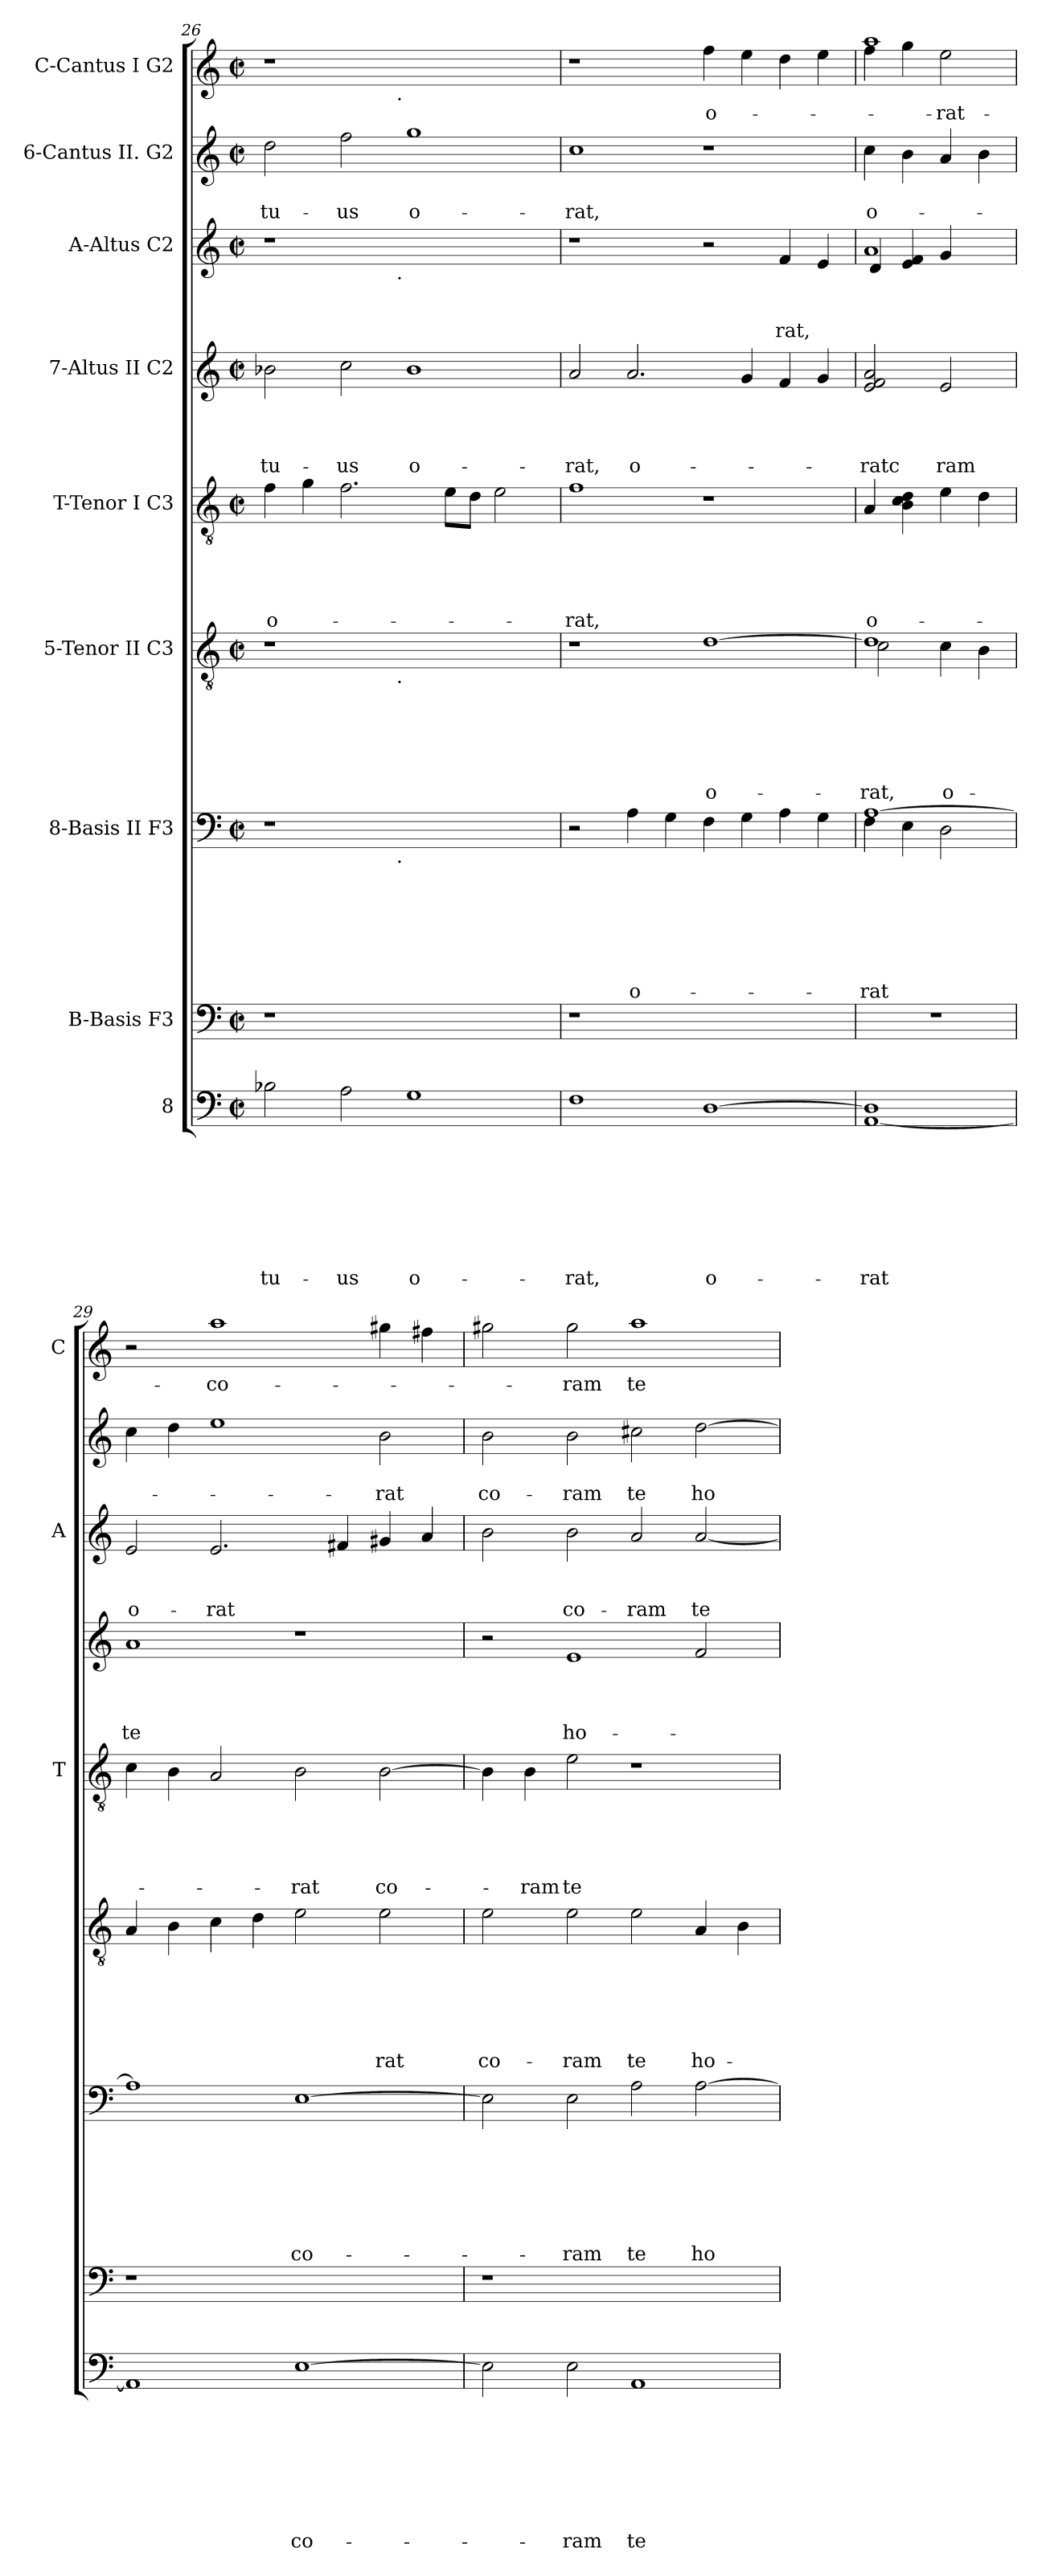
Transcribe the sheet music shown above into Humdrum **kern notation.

**kern	**text	**text	**text	**text	**text	**text	**text	**text	**kern	**kern	**text	**text	**text	**text	**text	**text	**text	**kern	**text	**text	**text	**text	**text	**text	**kern	**text	**text	**text	**text	**text	**kern	**text	**text	**text	**text	**kern	**text	**text	**text	**kern	**text	**text	**kern	**text
*part9	*part9	*part9	*part9	*part9	*part9	*part9	*part9	*part9	*part8	*part7	*part7	*part7	*part7	*part7	*part7	*part7	*part7	*part6	*part6	*part6	*part6	*part6	*part6	*part6	*part5	*part5	*part5	*part5	*part5	*part5	*part4	*part4	*part4	*part4	*part4	*part3	*part3	*part3	*part3	*part2	*part2	*part2	*part1	*part1
*staff9	*staff9	*staff9	*staff9	*staff9	*staff9	*staff9	*staff9	*staff9	*staff8	*staff7	*staff7	*staff7	*staff7	*staff7	*staff7	*staff7	*staff7	*staff6	*staff6	*staff6	*staff6	*staff6	*staff6	*staff6	*staff5	*staff5	*staff5	*staff5	*staff5	*staff5	*staff4	*staff4	*staff4	*staff4	*staff4	*staff3	*staff3	*staff3	*staff3	*staff2	*staff2	*staff2	*staff1	*staff1
*I"8	*	*	*	*	*	*	*	*	*I"B-Basis F3	*I"8-Basis II F3	*	*	*	*	*	*	*	*I"5-Tenor II C3	*	*	*	*	*	*	*I"T-Tenor I C3	*	*	*	*	*	*I"7-Altus II C2	*	*	*	*	*I"A-Altus C2	*	*	*	*I"6-Cantus II. G2	*	*	*I"C-Cantus I G2	*
*	*	*	*	*	*	*	*	*	*	*	*	*	*	*	*	*	*	*	*	*	*	*	*	*	*I'T	*	*	*	*	*	*	*	*	*	*	*I'A	*	*	*	*	*	*	*I'C	*
*clefF4	*	*	*	*	*	*	*	*	*clefF4	*clefF4	*	*	*	*	*	*	*	*clefGv2	*	*	*	*	*	*	*clefGv2	*	*	*	*	*	*clefG2	*	*	*	*	*clefG2	*	*	*	*clefG2	*	*	*clefG2	*
*k[]	*	*	*	*	*	*	*	*	*k[]	*k[]	*	*	*	*	*	*	*	*k[]	*	*	*	*	*	*	*k[]	*	*	*	*	*	*k[]	*	*	*	*	*k[]	*	*	*	*k[]	*	*	*k[]	*
*C:	*	*	*	*	*	*	*	*	*C:	*C:	*	*	*	*	*	*	*	*C:	*	*	*	*	*	*	*C:	*	*	*	*	*	*C:	*	*	*	*	*C:	*	*	*	*C:	*	*	*C:	*
*M2/2	*	*	*	*	*	*	*	*	*M2/2	*M2/2	*	*	*	*	*	*	*	*M2/2	*	*	*	*	*	*	*M2/2	*	*	*	*	*	*M2/2	*	*	*	*	*M2/2	*	*	*	*M2/2	*	*	*M2/2	*
*met(c|)	*	*	*	*	*	*	*	*	*met(c|)	*met(c|)	*	*	*	*	*	*	*	*met(c|)	*	*	*	*	*	*	*met(c|)	*	*	*	*	*	*met(c|)	*	*	*	*	*met(c|)	*	*	*	*met(c|)	*	*	*met(c|)	*
=26	=26	=26	=26	=26	=26	=26	=26	=26	=26	=26	=26	=26	=26	=26	=26	=26	=26	=26	=26	=26	=26	=26	=26	=26	=26	=26	=26	=26	=26	=26	=26	=26	=26	=26	=26	=26	=26	=26	=26	=26	=26	=26	=26	=26
!	!	!	!	!	!	!	!	!LO:LY:b	!	!	!	!	!	!	!	!	!	!	!	!	!	!	!	!	!	!	!	!	!	!LO:LY:b	!	!	!	!	!LO:LY:b	!	!	!	!	!	!	!LO:LY:b	!	!
*	*	*	*	*	*	*	*	*	*	*^	*	*	*	*	*	*	*	*^	*	*	*	*	*	*	*	*	*	*	*	*	*	*	*	*	*	*^	*	*	*	*	*	*	*^	*
2B-X\	.	.	.	.	.	.	.	tu-	1r	1r	2ryy	.	.	.	.	.	.	.	1r	2ryy	.	.	.	.	.	.	4f\	.	.	.	.	o-	2b-X\	.	.	.	tu-	1r	2ryy	.	.	.	2dd\	.	tu-	1r	2ryy	.
.	.	.	.	.	.	.	.	.	.	.	.	.	.	.	.	.	.	.	.	.	.	.	.	.	.	.	4g\	.	.	.	.	.	.	.	.	.	.	.	.	.	.	.	.	.	.	.	.	.
!	!	!	!	!	!	!	!	!LO:LY:b	!	!	!	!	!	!	!	!	!	!	!	!	!	!	!	!	!	!	!	!	!	!	!	!	!	!	!	!	!LO:LY:b	!	!	!	!	!	!	!	!LO:LY:b	!	!	!
2A\	.	.	.	.	.	.	.	-us	.	.	4...ryy	.	.	.	.	.	.	.	.	4...ryy	.	.	.	.	.	.	2.f\	.	.	.	.	.	2cc\	.	.	.	-us	.	4...ryy	.	.	.	2ff\	.	-us	.	4...ryy	.
!	!	!	!	!	!	!	!	!	!	!	!	!	!	!	!	!	!	!	!	!	!	!	!	!	!	!	!	!	!	!	!	!	!	!	!	!	!	!	!	!	!	!	!	!	!	!	!LO:TX:b:t=.	!
!	!	!	!	!	!	!	!	!	!	!	!	!	!	!	!	!	!	!	!	!	!	!	!	!	!	!	!	!	!	!	!	!	!	!	!	!	!	!	!LO:TX:b:t=.	!	!	!	!	!	!	!	!	!
!	!	!	!	!	!	!	!	!	!	!	!	!	!	!	!	!	!	!	!	!LO:TX:b:t=.	!	!	!	!	!	!	!	!	!	!	!	!	!	!	!	!	!	!	!	!	!	!	!	!	!	!	!	!
!	!	!	!	!	!	!	!	!	!	!	!LO:TX:b:t=.	!	!	!	!	!	!	!	!	!	!	!	!	!	!	!	!	!	!	!	!	!	!	!	!	!	!	!	!	!	!	!	!	!	!	!	!	!
.	.	.	.	.	.	.	.	.	.	.	1ryy	.	.	.	.	.	.	.	.	1ryy	.	.	.	.	.	.	.	.	.	.	.	.	.	.	.	.	.	.	1ryy	.	.	.	.	.	.	.	1ryy	.
!	!	!	!	!	!	!	!	!LO:LY:b	!	!	!	!	!	!	!	!	!	!	!	!	!	!	!	!	!	!	!	!	!	!	!	!	!	!	!	!	!LO:LY:b	!	!	!	!	!	!	!	!LO:LY:b	!	!	!
1G	.	.	.	.	.	.	.	o-	1ryy	1ryy	.	.	.	.	.	.	.	.	1ryy	.	.	.	.	.	.	.	.	.	.	.	.	.	1b-	.	.	.	o-	1ryy	.	.	.	.	1gg	.	o-	1ryy	.	.
.	.	.	.	.	.	.	.	.	.	.	.	.	.	.	.	.	.	.	.	.	.	.	.	.	.	.	8e\L	.	.	.	.	.	.	.	.	.	.	.	.	.	.	.	.	.	.	.	.	.
.	.	.	.	.	.	.	.	.	.	.	.	.	.	.	.	.	.	.	.	.	.	.	.	.	.	.	8d\J	.	.	.	.	.	.	.	.	.	.	.	.	.	.	.	.	.	.	.	.	.
.	.	.	.	.	.	.	.	.	.	.	.	.	.	.	.	.	.	.	.	.	.	.	.	.	.	.	2e\	.	.	.	.	.	.	.	.	.	.	.	.	.	.	.	.	.	.	.	.	.
.	.	.	.	.	.	.	.	.	.	.	32ryy	.	.	.	.	.	.	.	.	32ryy	.	.	.	.	.	.	.	.	.	.	.	.	.	.	.	.	.	.	32ryy	.	.	.	.	.	.	.	32ryy	.
!!LO:PB:g=z
=27	=27	=27	=27	=27	=27	=27	=27	=27	=27	=27	=27	=27	=27	=27	=27	=27	=27	=27	=27	=27	=27	=27	=27	=27	=27	=27	=27	=27	=27	=27	=27	=27	=27	=27	=27	=27	=27	=27	=27	=27	=27	=27	=27	=27	=27	=27	=27	=27
!	!	!	!	!	!	!	!	!LO:LY:b	!	!	!	!	!	!	!	!	!	!	!	!	!	!	!	!	!	!	!	!	!	!	!	!LO:LY:b	!	!	!	!	!LO:LY:b	!	!	!	!	!	!	!	!LO:LY:b	!	!	!
*	*	*	*	*	*	*	*	*	*	*v	*v	*	*	*	*	*	*	*	*	*	*	*	*	*	*	*	*	*	*	*	*	*	*	*	*	*	*	*v	*v	*	*	*	*	*	*	*v	*v	*
*	*	*	*	*	*	*	*	*	*	*	*	*	*	*	*	*	*	*v	*v	*	*	*	*	*	*	*	*	*	*	*	*	*	*	*	*	*	*	*	*	*	*	*	*	*	*
1F	.	.	.	.	.	.	.	-rat,	1r	2r	.	.	.	.	.	.	.	1r	.	.	.	.	.	.	1f	.	.	.	.	-rat,	2a/	.	.	.	-rat,	1r	.	.	.	1cc	.	-rat,	1r	.
!	!	!	!	!	!	!	!	!	!	!	!	!	!	!	!	!	!LO:LY:b	!	!	!	!	!	!	!	!	!	!	!	!	!	!	!	!	!	!LO:LY:b	!	!	!	!	!	!	!	!	!
.	.	.	.	.	.	.	.	.	.	4A\	.	.	.	.	.	.	-o-	.	.	.	.	.	.	.	.	.	.	.	.	.	2.a/	.	.	.	o-	.	.	.	.	.	.	.	.	.
.	.	.	.	.	.	.	.	.	.	4G\	.	.	.	.	.	.	.	.	.	.	.	.	.	.	.	.	.	.	.	.	.	.	.	.	.	.	.	.	.	.	.	.	.	.
!	!	!	!	!	!	!	!	!LO:LY:b	!	!	!	!	!	!	!	!	!	!	!	!	!	!	!	!LO:LY:b	!	!	!	!	!	!	!	!	!	!	!	!	!	!	!	!	!	!	!	!LO:LY:b
[>1D	.	.	.	.	.	.	.	o-	1ryy	4F\	.	.	.	.	.	.	.	[>1d	.	.	.	.	.	-o-	1r	.	.	.	.	.	.	.	.	.	.	2r	.	.	.	1r	.	.	4ff\	-o-
.	.	.	.	.	.	.	.	.	.	4G\	.	.	.	.	.	.	.	.	.	.	.	.	.	.	.	.	.	.	.	.	4g/	.	.	.	.	.	.	.	.	.	.	.	4ee\	.
!	!	!	!	!	!	!	!	!	!	!	!	!	!	!	!	!	!	!	!	!	!	!	!	!	!	!	!	!	!	!	!	!	!	!	!	!	!	!	!LO:LY:b	!	!	!	!	!
.	.	.	.	.	.	.	.	.	.	4A\	.	.	.	.	.	.	.	.	.	.	.	.	.	.	.	.	.	.	.	.	4f/	.	.	.	.	4f/	.	.	-rat,	.	.	.	4dd\	.
.	.	.	.	.	.	.	.	.	.	4G\	.	.	.	.	.	.	.	.	.	.	.	.	.	.	.	.	.	.	.	.	4g/	.	.	.	.	4e/	.	.	.	.	.	.	4ee\	.
=28	=28	=28	=28	=28	=28	=28	=28	=28	=28	=28	=28	=28	=28	=28	=28	=28	=28	=28	=28	=28	=28	=28	=28	=28	=28	=28	=28	=28	=28	=28	=28	=28	=28	=28	=28	=28	=28	=28	=28	=28	=28	=28	=28	=28
!	!	!	!	!	!	!	!	!LO:LY:b	!	!	!	!	!	!	!	!	!LO:LY:b	!	!	!	!	!	!	!LO:LY:b	!	!	!	!	!	!LO:LY:b	!	!	!	!	!LO:LY:b	!	!	!	!	!	!	!LO:LY:b	!	!
*	*	*	*	*	*	*	*	*	*	*^	*	*	*	*	*	*	*	*^	*	*	*	*	*	*	*	*	*	*	*	*	*	*	*	*	*	*^	*	*	*	*	*	*	*^	*
[<1AA 1D]	.	.	.	.	.	.	.	-rat	1r	[>1A	4F\	.	.	.	.	.	.	-rat	1d]	2c\	.	.	.	.	.	-rat,	4A/	.	.	.	.	o-	2e/ 2f/ 2a/	.	.	.	-ratc	1a	4d/	.	.	.	4cc\	.	o-	1aa	4ff\	.
.	.	.	.	.	.	.	.	.	.	.	4E\	.	.	.	.	.	.	.	.	.	.	.	.	.	.	.	4B\ 4c\ 4d\	.	.	.	.	.	.	.	.	.	.	.	4e/ 4f/	.	.	.	4b\	.	.	.	4gg\	.
!	!	!	!	!	!	!	!	!	!	!	!	!	!	!	!	!	!	!	!	!	!	!	!	!	!	!LO:LY:b	!	!	!	!	!	!	!	!	!	!	!LO:LY:b	!	!	!	!	!	!	!	!	!	!	!LO:LY:b
.	.	.	.	.	.	.	.	.	.	.	2D\	.	.	.	.	.	.	.	.	4c\	.	.	.	.	.	o-	4e\	.	.	.	.	.	2e/	.	.	.	ram	.	4g/	.	.	.	4a/	.	.	.	2ee\	-rat
.	.	.	.	.	.	.	.	.	.	.	.	.	.	.	.	.	.	.	.	4B\	.	.	.	.	.	.	4d\	.	.	.	.	.	.	.	.	.	.	.	4ryy	.	.	.	4b\	.	.	.	.	.
*	*	*	*	*	*	*	*	*	*	*v	*v	*	*	*	*	*	*	*	*	*	*	*	*	*	*	*	*	*	*	*	*	*	*	*	*	*	*	*	*	*	*	*	*	*	*	*v	*v	*
=29	=29	=29	=29	=29	=29	=29	=29	=29	=29	=29	=29	=29	=29	=29	=29	=29	=29	=29	=29	=29	=29	=29	=29	=29	=29	=29	=29	=29	=29	=29	=29	=29	=29	=29	=29	=29	=29	=29	=29	=29	=29	=29	=29	=29	=29	=29
!	!	!	!	!	!	!	!	!	!	!	!	!	!	!	!	!	!	!	!	!	!	!	!	!	!	!	!	!	!	!	!	!	!	!	!	!LO:LY:b	!	!	!	!	!LO:LY:b	!	!	!	!	!
*	*	*	*	*	*	*	*	*	*	*	*	*	*	*	*	*	*	*v	*v	*	*	*	*	*	*	*	*	*	*	*	*	*	*	*	*	*	*v	*v	*	*	*	*	*	*	*	*
1AA]	.	.	.	.	.	.	.	.	1r	1A]	.	.	.	.	.	.	.	4A/	.	.	.	.	.	.	4c\	.	.	.	.	.	1a	.	.	.	te	2e/	.	.	o-	4cc\	.	.	2r	.
.	.	.	.	.	.	.	.	.	.	.	.	.	.	.	.	.	.	4B\	.	.	.	.	.	.	4B\	.	.	.	.	.	.	.	.	.	.	.	.	.	.	4dd\	.	.	.	.
!	!	!	!	!	!	!	!	!	!	!	!	!	!	!	!	!	!	!	!	!	!	!	!	!	!	!	!	!	!	!	!	!	!	!	!	!	!	!	!LO:LY:b	!	!	!	!	!LO:LY:b
.	.	.	.	.	.	.	.	.	.	.	.	.	.	.	.	.	.	4c\	.	.	.	.	.	.	2A/	.	.	.	.	.	.	.	.	.	.	2.e/	.	.	-rat	1ee	.	.	1aa	co-
.	.	.	.	.	.	.	.	.	.	.	.	.	.	.	.	.	.	4d\	.	.	.	.	.	.	.	.	.	.	.	.	.	.	.	.	.	.	.	.	.	.	.	.	.	.
!	!	!	!	!	!	!	!	!LO:LY:b	!	!	!	!	!	!	!	!	!LO:LY:b	!	!	!	!	!	!	!	!	!	!	!	!	!LO:LY:b	!	!	!	!	!	!	!	!	!	!	!	!	!	!
[>1E	.	.	.	.	.	.	.	co-	1ryy	[>1E	.	.	.	.	.	.	co-	2e\	.	.	.	.	.	.	2B\	.	.	.	.	-rat	1r	.	.	.	.	.	.	.	.	.	.	.	.	.
.	.	.	.	.	.	.	.	.	.	.	.	.	.	.	.	.	.	.	.	.	.	.	.	.	.	.	.	.	.	.	.	.	.	.	.	4f#X/	.	.	.	.	.	.	.	.
!	!	!	!	!	!	!	!	!	!	!	!	!	!	!	!	!	!	!	!	!	!	!	!	!LO:LY:b	!	!	!	!	!	!LO:LY:b	!	!	!	!	!	!	!	!	!	!	!	!LO:LY:b	!	!
.	.	.	.	.	.	.	.	.	.	.	.	.	.	.	.	.	.	2e\	.	.	.	.	.	-rat	[>2B\	.	.	.	.	co-	.	.	.	.	.	4g#X/	.	.	.	2b\	.	-rat	4gg#X\	.
.	.	.	.	.	.	.	.	.	.	.	.	.	.	.	.	.	.	.	.	.	.	.	.	.	.	.	.	.	.	.	.	.	.	.	.	4a/	.	.	.	.	.	.	4ff#X\	.
=30	=30	=30	=30	=30	=30	=30	=30	=30	=30	=30	=30	=30	=30	=30	=30	=30	=30	=30	=30	=30	=30	=30	=30	=30	=30	=30	=30	=30	=30	=30	=30	=30	=30	=30	=30	=30	=30	=30	=30	=30	=30	=30	=30	=30
!	!	!	!	!	!	!	!	!	!	!	!	!	!	!	!	!	!	!	!	!	!	!	!	!LO:LY:b	!	!	!	!	!	!	!	!	!	!	!	!	!	!	!	!	!	!LO:LY:b	!	!
2E\]	.	.	.	.	.	.	.	.	1r	2E\]	.	.	.	.	.	.	.	2e\	.	.	.	.	.	co-	4B\]	.	.	.	.	.	2r	.	.	.	.	2b\	.	.	.	2b\	.	co-	2gg#X\	.
!	!	!	!	!	!	!	!	!	!	!	!	!	!	!	!	!	!	!	!	!	!	!	!	!	!	!	!	!	!	!LO:LY:b	!	!	!	!	!	!	!	!	!	!	!	!	!	!
.	.	.	.	.	.	.	.	.	.	.	.	.	.	.	.	.	.	.	.	.	.	.	.	.	4B\	.	.	.	.	-ram	.	.	.	.	.	.	.	.	.	.	.	.	.	.
!	!	!	!	!	!	!	!	!LO:LY:b	!	!	!	!	!	!	!	!	!LO:LY:b	!	!	!	!	!	!	!LO:LY:b	!	!	!	!	!	!LO:LY:b	!	!	!	!	!LO:LY:b	!	!	!	!LO:LY:b	!	!	!LO:LY:b	!	!LO:LY:b
2E\	.	.	.	.	.	.	.	-ram	.	2E\	.	.	.	.	.	.	-ram	2e\	.	.	.	.	.	-ram	2e\	.	.	.	.	te	1e	.	.	.	ho-	2b\	.	.	co-	2b\	.	-ram	2gg#\	-ram
!	!	!	!	!	!	!	!	!LO:LY:b	!	!	!	!	!	!	!	!	!LO:LY:b	!	!	!	!	!	!	!LO:LY:b	!	!	!	!	!	!	!	!	!	!	!	!	!	!	!LO:LY:b	!	!	!LO:LY:b	!	!LO:LY:b
1AA	.	.	.	.	.	.	.	te	1ryy	2A\	.	.	.	.	.	.	te	2e\	.	.	.	.	.	te	1r	.	.	.	.	.	.	.	.	.	.	2a/	.	.	-ram	2cc#X\	.	te	1aa	te
!	!	!	!	!	!	!	!	!	!	!	!	!	!	!	!	!	!LO:LY:b	!	!	!	!	!	!	!LO:LY:b	!	!	!	!	!	!	!	!	!	!	!	!	!	!	!LO:LY:b	!	!	!LO:LY:b	!	!
.	.	.	.	.	.	.	.	.	.	[>2A\	.	.	.	.	.	.	ho-	4A/	.	.	.	.	.	ho-	.	.	.	.	.	.	2f/	.	.	.	.	[<2a/	.	.	te	[>2dd\	.	ho-	.	.
.	.	.	.	.	.	.	.	.	.	.	.	.	.	.	.	.	.	4B\	.	.	.	.	.	.	.	.	.	.	.	.	.	.	.	.	.	.	.	.	.	.	.	.	.	.
=	=	=	=	=	=	=	=	=	=	=	=	=	=	=	=	=	=	=	=	=	=	=	=	=	=	=	=	=	=	=	=	=	=	=	=	=	=	=	=	=	=	=	=	=
*-	*-	*-	*-	*-	*-	*-	*-	*-	*-	*-	*-	*-	*-	*-	*-	*-	*-	*-	*-	*-	*-	*-	*-	*-	*-	*-	*-	*-	*-	*-	*-	*-	*-	*-	*-	*-	*-	*-	*-	*-	*-	*-	*-	*-
